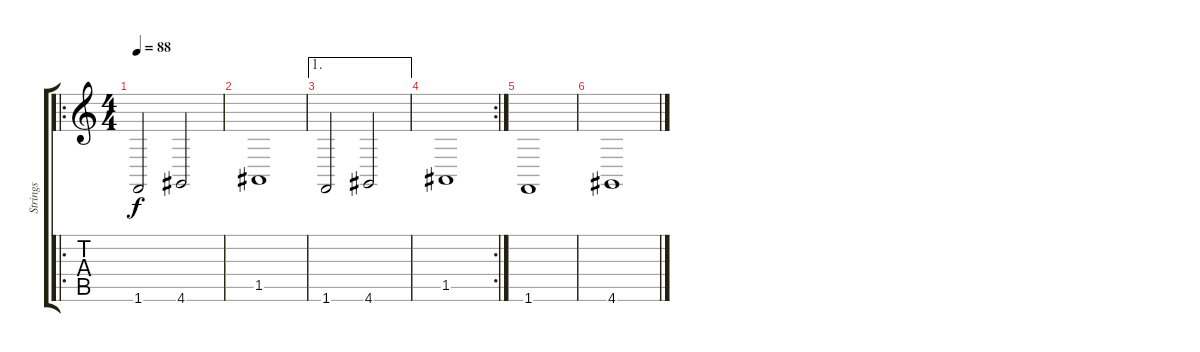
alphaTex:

\track ("Strings" "Strings") {instrument stringensemble2}
\staff {score tabs}
\tuning (E4 B3 G3 D3 A2 E2) {hide}
\ro
\ts (4 4)
\tempo 88
\clef g2
\ks c
1.6.2{dy f} 4.6.2 |
1.5.1 |
\ae 1
1.6.2 4.6.2 |
\rc 2
1.5.1 |
1.6.1 |
4.6.1
